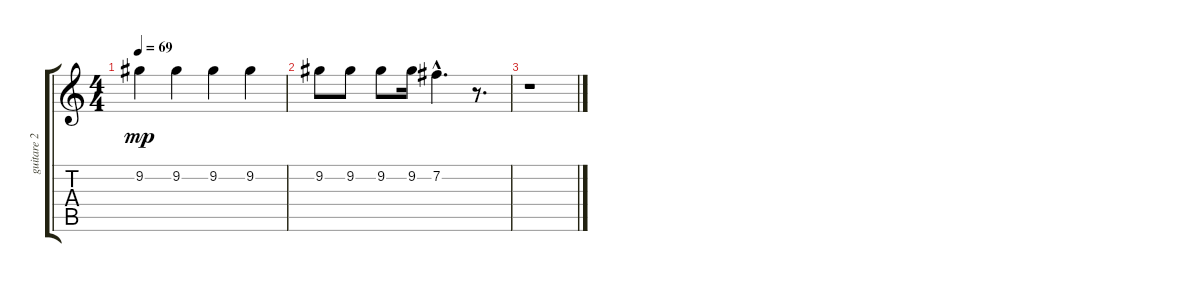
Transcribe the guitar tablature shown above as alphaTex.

\track ("guitare 2" "guitare 2") {instrument overdrivenguitar}
\staff {score tabs}
\tuning (E4 B3 G3 D3 A2 E2) {hide}
\ts (4 4)
\tempo 69
\clef g2
\ks c
9.2.4{dy mp} 9.2.4 9.2.4 9.2.4 |
9.2.8 9.2.8 9.2.8 9.2.16 7.2{hac}.4{d} r.8{d} |
r.1
